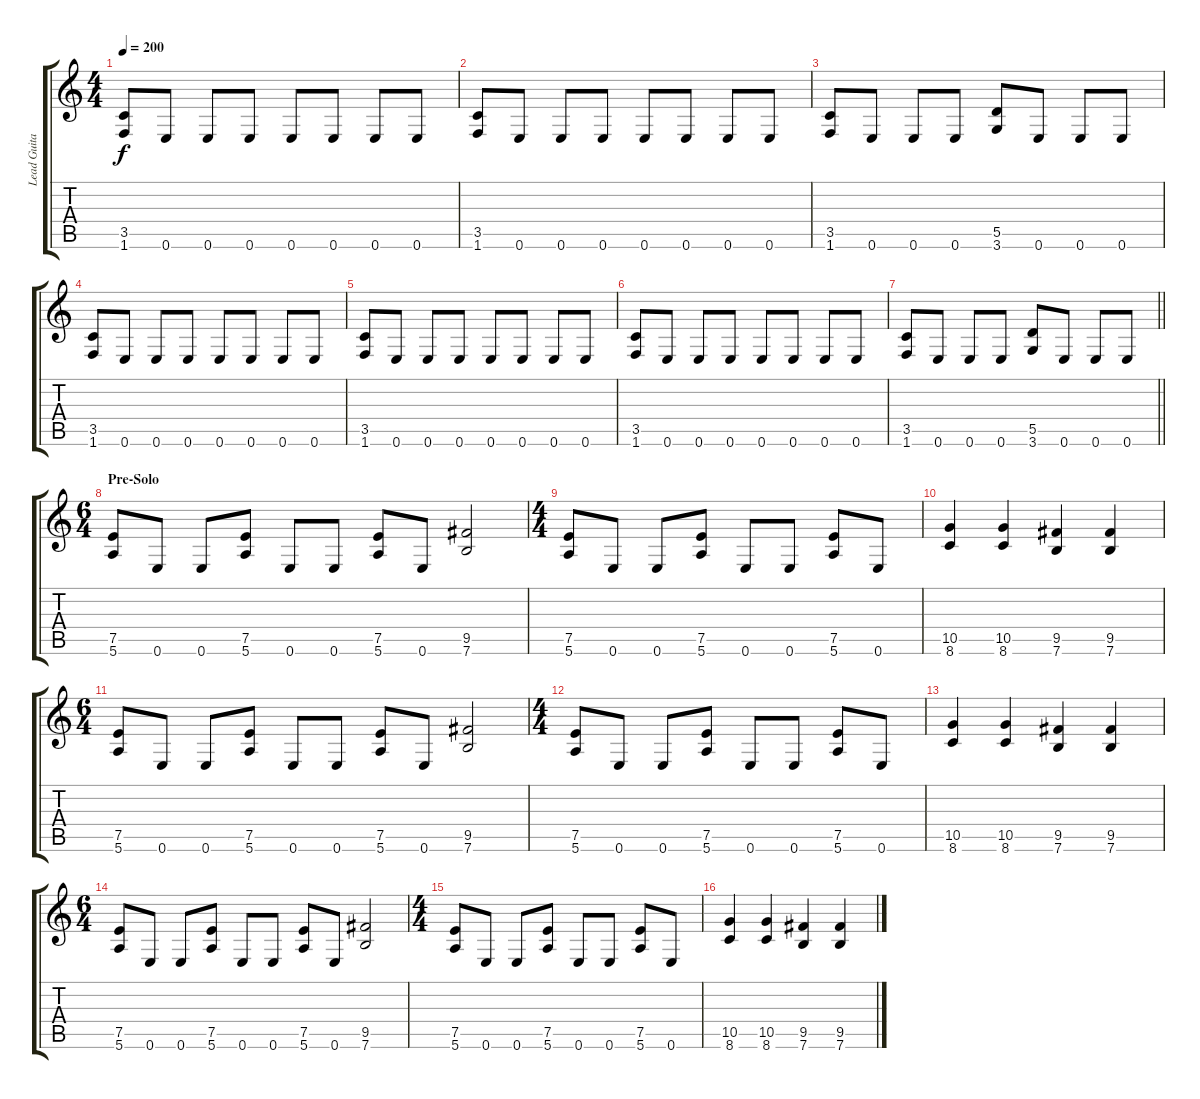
\track ("Lead Guitar- Distortion" "Lead Guita") {instrument distortionguitar}
\staff {score tabs}
\tuning (E4 B3 G3 D3 A2 E2) {hide}
\ts (4 4)
\tempo 200
\clef g2
\ks c
(3.5 1.6).8{dy f} 0.6.8 0.6.8 0.6.8 0.6.8 0.6.8 0.6.8 0.6.8 |
(3.5 1.6).8 0.6.8 0.6.8 0.6.8 0.6.8 0.6.8 0.6.8 0.6.8 |
(3.5 1.6).8 0.6.8 0.6.8 0.6.8 (5.5 3.6).8 0.6.8 0.6.8 0.6.8 |
(3.5 1.6).8 0.6.8 0.6.8 0.6.8 0.6.8 0.6.8 0.6.8 0.6.8 |
(3.5 1.6).8 0.6.8 0.6.8 0.6.8 0.6.8 0.6.8 0.6.8 0.6.8 |
(3.5 1.6).8 0.6.8 0.6.8 0.6.8 0.6.8 0.6.8 0.6.8 0.6.8 |
\barLineRight lightlight
(3.5 1.6).8 0.6.8 0.6.8 0.6.8 (5.5 3.6).8 0.6.8 0.6.8 0.6.8 |
\ts (6 4)
\section ("" "Pre-Solo")
(7.5 5.6).8 0.6.8 0.6.8 (7.5 5.6).8 0.6.8 0.6.8 (7.5 5.6).8 0.6.8 (9.5 7.6).2 |
\ts (4 4)
(7.5 5.6).8 0.6.8 0.6.8 (7.5 5.6).8 0.6.8 0.6.8 (7.5 5.6).8 0.6.8 |
(10.5 8.6).4 (10.5 8.6).4 (9.5 7.6).4 (9.5 7.6).4 |
\ts (6 4)
(7.5 5.6).8 0.6.8 0.6.8 (7.5 5.6).8 0.6.8 0.6.8 (7.5 5.6).8 0.6.8 (9.5 7.6).2 |
\ts (4 4)
(7.5 5.6).8 0.6.8 0.6.8 (7.5 5.6).8 0.6.8 0.6.8 (7.5 5.6).8 0.6.8 |
(10.5 8.6).4 (10.5 8.6).4 (9.5 7.6).4 (9.5 7.6).4 |
\ts (6 4)
(7.5 5.6).8 0.6.8 0.6.8 (7.5 5.6).8 0.6.8 0.6.8 (7.5 5.6).8 0.6.8 (9.5 7.6).2 |
\ts (4 4)
(7.5 5.6).8 0.6.8 0.6.8 (7.5 5.6).8 0.6.8 0.6.8 (7.5 5.6).8 0.6.8 |
(10.5 8.6).4 (10.5 8.6).4 (9.5 7.6).4 (9.5 7.6).4
